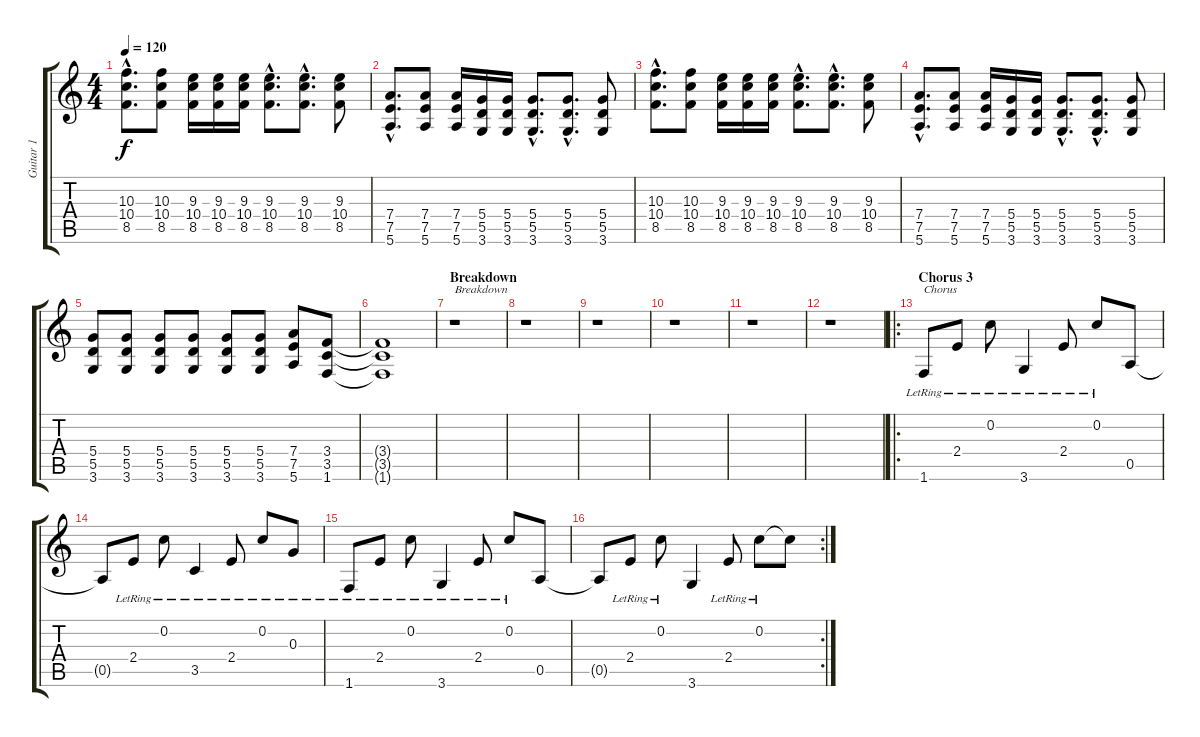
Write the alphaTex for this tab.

\track ("Guitar 1" "Guitar 1") {instrument overdrivenguitar}
\staff {score tabs}
\tuning (E4 C4 G3 D3 A2 E2) {hide}
\ts (4 4)
\tempo 120
\clef g2
\ks c
(10.3{hac} 10.4{hac} 8.5{hac}).8{d dy f} (10.3 10.4 8.5).8 (9.3 10.4 8.5).16 (9.3 10.4 8.5).16 (9.3 10.4 8.5).16 (9.3{hac} 10.4{hac} 8.5{hac}).8{d} (9.3{hac} 10.4{hac} 8.5{hac}).8{d} (9.3 10.4 8.5).8 |
(7.4{hac} 7.5{hac} 5.6{hac}).8{d} (7.4 7.5 5.6).8 (7.4 7.5 5.6).16 (5.4 5.5 3.6).16 (5.4 5.5 3.6).16 (5.4{hac} 5.5{hac} 3.6{hac}).8{d} (5.4{hac} 5.5{hac} 3.6{hac}).8{d} (5.4 5.5 3.6).8 |
(10.3{hac} 10.4{hac} 8.5{hac}).8{d} (10.3 10.4 8.5).8 (9.3 10.4 8.5).16 (9.3 10.4 8.5).16 (9.3 10.4 8.5).16 (9.3{hac} 10.4{hac} 8.5{hac}).8{d} (9.3{hac} 10.4{hac} 8.5{hac}).8{d} (9.3 10.4 8.5).8 |
(7.4{hac} 7.5{hac} 5.6{hac}).8{d} (7.4 7.5 5.6).8 (7.4 7.5 5.6).16 (5.4 5.5 3.6).16 (5.4 5.5 3.6).16 (5.4{hac} 5.5{hac} 3.6{hac}).8{d} (5.4{hac} 5.5{hac} 3.6{hac}).8{d} (5.4 5.5 3.6).8 |
(5.4 5.5 3.6).8 (5.4 5.5 3.6).8 (5.4 5.5 3.6).8 (5.4 5.5 3.6).8 (5.4 5.5 3.6).8 (5.4 5.5 3.6).8 (7.4 7.5 5.6).8 (3.4 3.5 1.6).8 |
(3.4{t} 3.5{t} 1.6{t}).1 |
\section ("" "Breakdown")
r.1{txt "Breakdown"} |
r.1 |
r.1 |
r.1 |
r.1 |
r.1 |
\ro
\section ("" "Chorus 3")
1.6{lr}.8{txt "Chorus" instrument electricguitarclean} 2.4{lr}.8 0.2{lr}.8 3.6{lr}.4 2.4{lr}.8 0.2{lr}.8 0.5.8 |
0.5{t}.8 2.4{lr}.8 0.2{lr}.8 3.5{lr}.4 2.4{lr}.8 0.2{lr}.8 0.3{lr}.8 |
1.6{lr}.8 2.4{lr}.8 0.2{lr}.8 3.6{lr}.4 2.4{lr}.8 0.2{lr}.8 0.5.8 |
\rc 2
0.5{t}.8 2.4{lr}.8 0.2{lr}.8 3.6.4 2.4{lr}.8 0.2{lr}.8 0.2{t}.8
